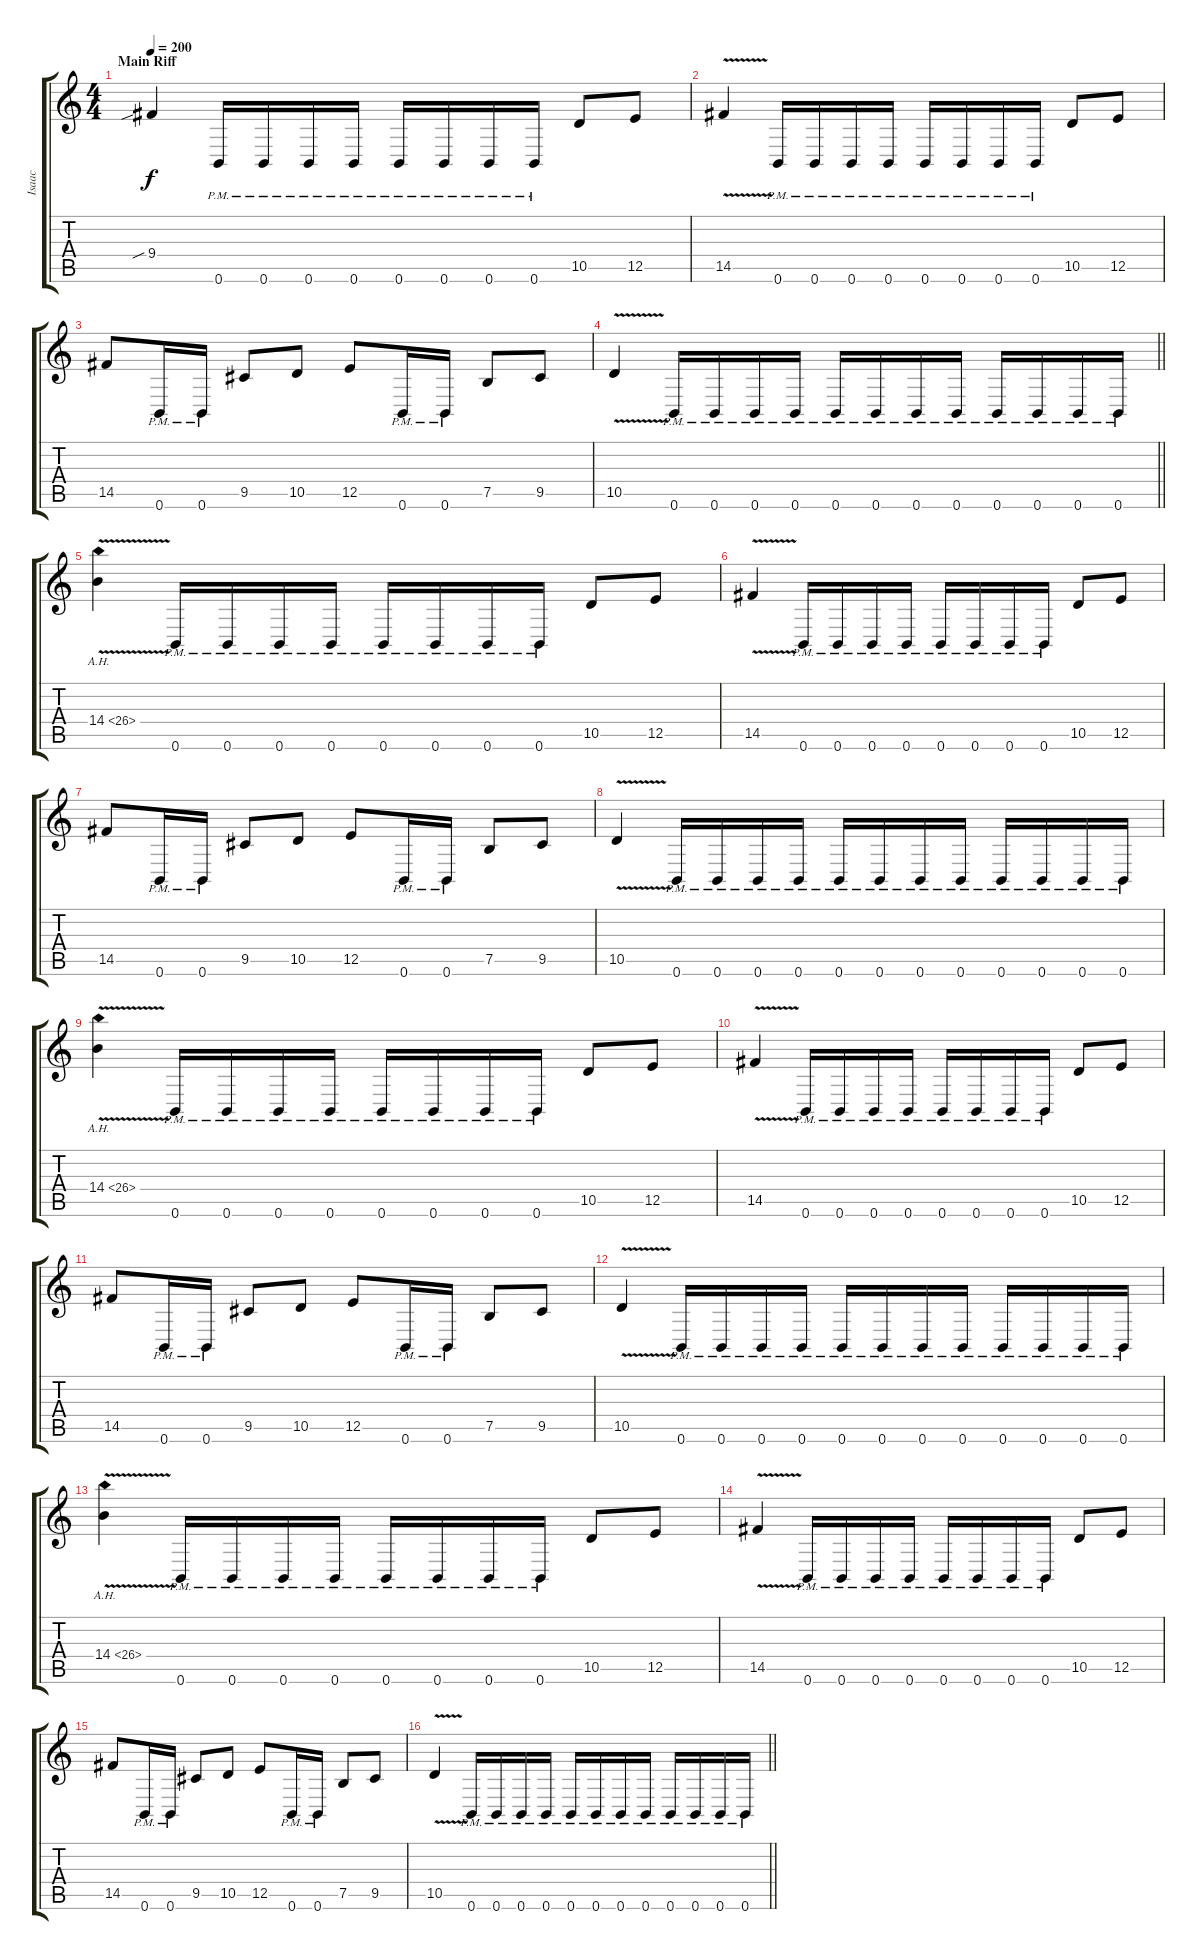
\track ("Isaac" "Isaac") {instrument distortionguitar}
\staff {score tabs}
\tuning (B3 Gb3 D3 A2 E2 B1) {hide}
\ts (4 4)
\section ("" "Main Riff")
\tempo 200
\clef g2
\ks c
9.4{sib}.4{dy f} 0.6{pm}.16 0.6{pm}.16 0.6{pm}.16 0.6{pm}.16 0.6{pm}.16 0.6{pm}.16 0.6{pm}.16 0.6{pm}.16 10.5.8 12.5.8 |
14.5{v}.4 0.6{pm}.16 0.6{pm}.16 0.6{pm}.16 0.6{pm}.16 0.6{pm}.16 0.6{pm}.16 0.6{pm}.16 0.6{pm}.16 10.5.8 12.5.8 |
14.5.8 0.6{pm}.16 0.6{pm}.16 9.5.8 10.5.8 12.5.8 0.6{pm}.16 0.6{pm}.16 7.5.8 9.5.8 |
\barLineRight lightlight
10.5{v}.4 0.6{pm}.16 0.6{pm}.16 0.6{pm}.16 0.6{pm}.16 0.6{pm}.16 0.6{pm}.16 0.6{pm}.16 0.6{pm}.16 0.6{pm}.16 0.6{pm}.16 0.6{pm}.16 0.6{pm}.16 |
14.4{ah 12 v}.4 0.6{pm}.16 0.6{pm}.16 0.6{pm}.16 0.6{pm}.16 0.6{pm}.16 0.6{pm}.16 0.6{pm}.16 0.6{pm}.16 10.5.8 12.5.8 |
14.5{v}.4 0.6{pm}.16 0.6{pm}.16 0.6{pm}.16 0.6{pm}.16 0.6{pm}.16 0.6{pm}.16 0.6{pm}.16 0.6{pm}.16 10.5.8 12.5.8 |
14.5.8 0.6{pm}.16 0.6{pm}.16 9.5.8 10.5.8 12.5.8 0.6{pm}.16 0.6{pm}.16 7.5.8 9.5.8 |
10.5{v}.4 0.6{pm}.16 0.6{pm}.16 0.6{pm}.16 0.6{pm}.16 0.6{pm}.16 0.6{pm}.16 0.6{pm}.16 0.6{pm}.16 0.6{pm}.16 0.6{pm}.16 0.6{pm}.16 0.6{pm}.16 |
14.4{ah 12 v}.4 0.6{pm}.16 0.6{pm}.16 0.6{pm}.16 0.6{pm}.16 0.6{pm}.16 0.6{pm}.16 0.6{pm}.16 0.6{pm}.16 10.5.8 12.5.8 |
14.5{v}.4 0.6{pm}.16 0.6{pm}.16 0.6{pm}.16 0.6{pm}.16 0.6{pm}.16 0.6{pm}.16 0.6{pm}.16 0.6{pm}.16 10.5.8 12.5.8 |
14.5.8 0.6{pm}.16 0.6{pm}.16 9.5.8 10.5.8 12.5.8 0.6{pm}.16 0.6{pm}.16 7.5.8 9.5.8 |
10.5{v}.4 0.6{pm}.16 0.6{pm}.16 0.6{pm}.16 0.6{pm}.16 0.6{pm}.16 0.6{pm}.16 0.6{pm}.16 0.6{pm}.16 0.6{pm}.16 0.6{pm}.16 0.6{pm}.16 0.6{pm}.16 |
14.4{ah 12 v}.4 0.6{pm}.16 0.6{pm}.16 0.6{pm}.16 0.6{pm}.16 0.6{pm}.16 0.6{pm}.16 0.6{pm}.16 0.6{pm}.16 10.5.8 12.5.8 |
14.5{v}.4 0.6{pm}.16 0.6{pm}.16 0.6{pm}.16 0.6{pm}.16 0.6{pm}.16 0.6{pm}.16 0.6{pm}.16 0.6{pm}.16 10.5.8 12.5.8 |
14.5.8 0.6{pm}.16 0.6{pm}.16 9.5.8 10.5.8 12.5.8 0.6{pm}.16 0.6{pm}.16 7.5.8 9.5.8 |
\barLineRight lightlight
10.5{v}.4 0.6{pm}.16 0.6{pm}.16 0.6{pm}.16 0.6{pm}.16 0.6{pm}.16 0.6{pm}.16 0.6{pm}.16 0.6{pm}.16 0.6{pm}.16 0.6{pm}.16 0.6{pm}.16 0.6{pm}.16
